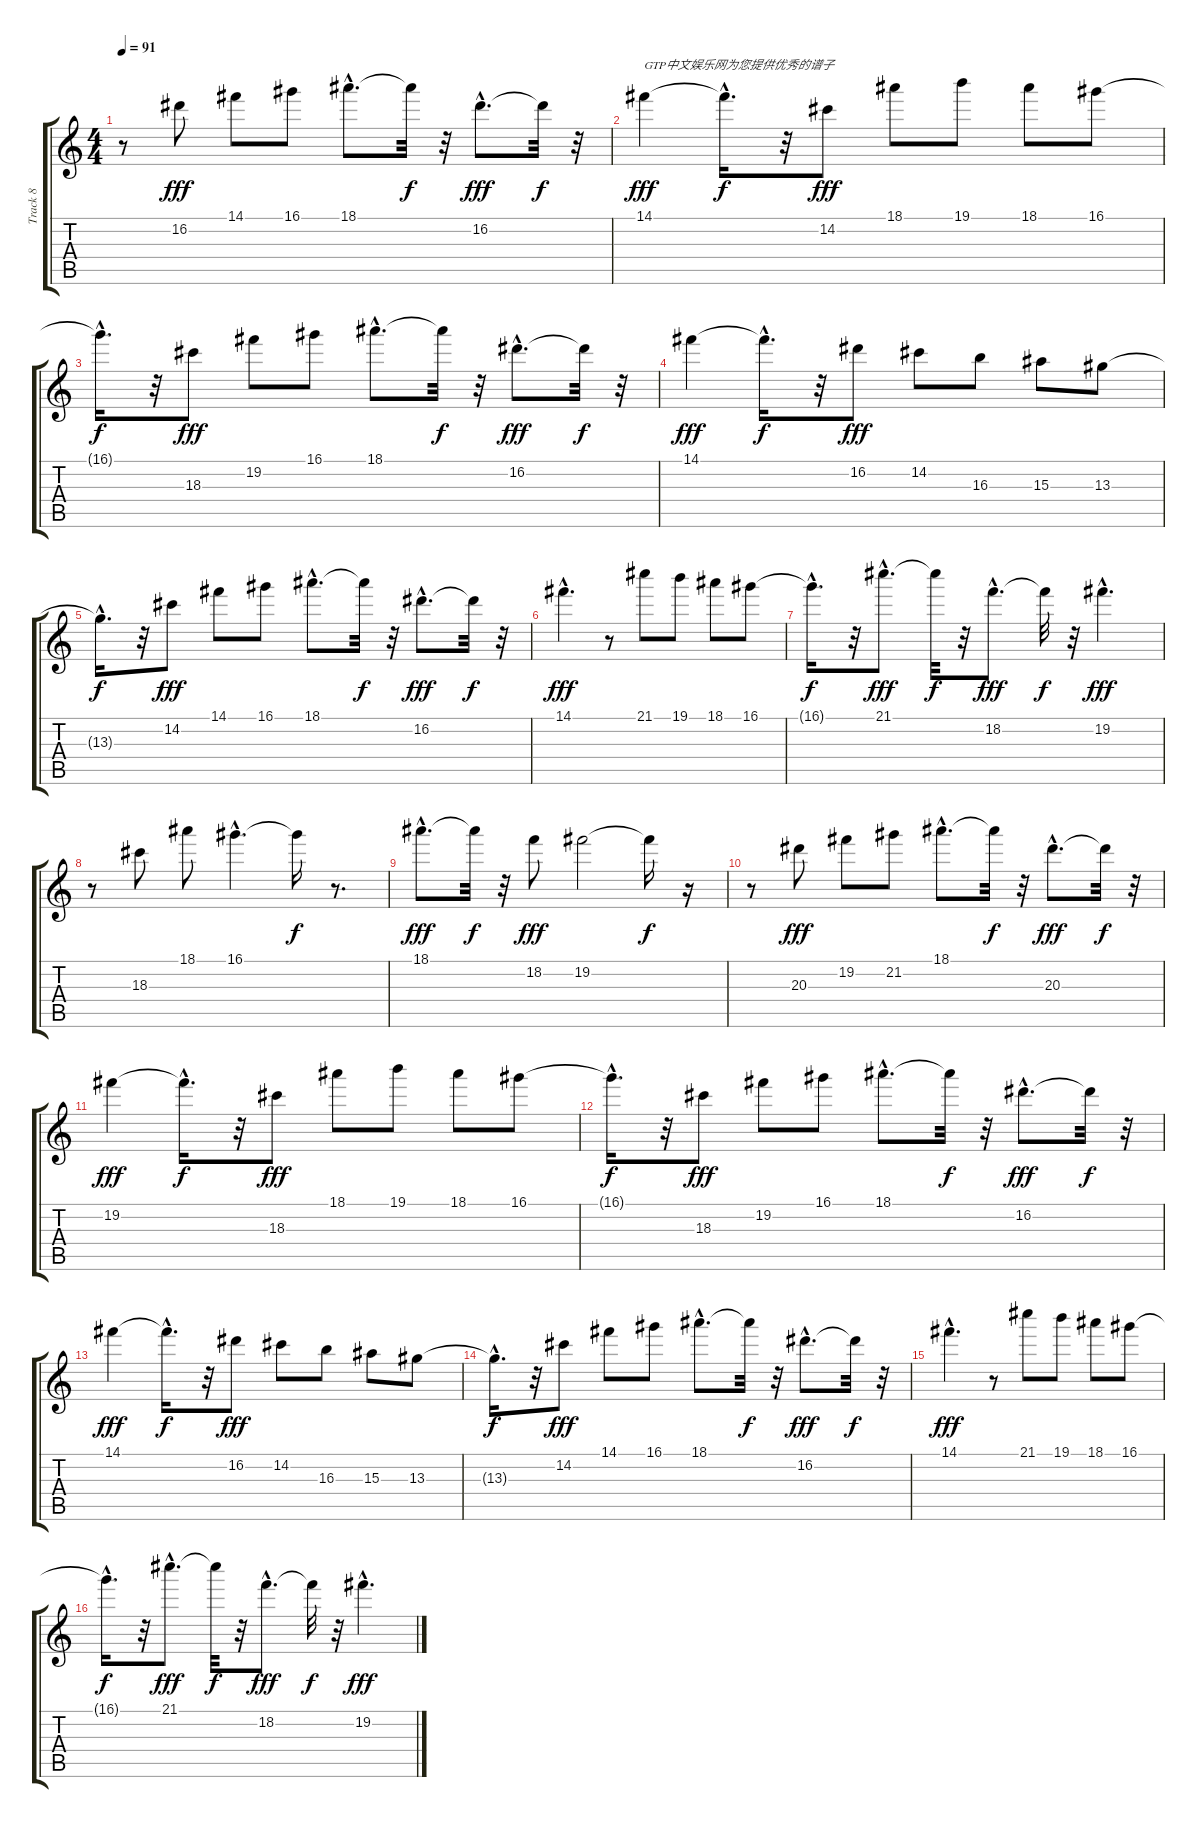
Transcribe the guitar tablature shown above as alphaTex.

\track ("Track 8" "Track 8") {instrument overdrivenguitar}
\staff {score tabs}
\tuning (E4 B3 G3 D3 A2 E2) {hide}
\ts (4 4)
\tempo 91
\clef g2
\ks c
r.8{dy fff instrument overdrivenguitar} 16.2.8 14.1.8 16.1.8 18.1{hac}.8{d} 18.1{t}.32{dy f} r.32 16.2{hac}.8{d dy fff} 16.2{t}.32{dy f} r.32 |
14.1.4{txt "GTP中文娱乐网为您提供优秀的谱子" dy fff} 14.1{hac t}.16{d dy f} r.32 14.2.8{dy fff} 18.1.8 19.1.8 18.1.8 16.1.8 |
16.1{hac t}.16{d dy f} r.32 18.3.8{dy fff} 19.2.8 16.1.8 18.1{hac}.8{d} 18.1{t}.32{dy f} r.32 16.2{hac}.8{d dy fff} 16.2{t}.32{dy f} r.32 |
14.1.4{dy fff} 14.1{hac t}.16{d dy f} r.32 16.2.8{dy fff} 14.2.8 16.3.8 15.3.8 13.3.8 |
13.3{hac t}.16{d dy f} r.32 14.2.8{dy fff} 14.1.8 16.1.8 18.1{hac}.8{d} 18.1{t}.32{dy f} r.32 16.2{hac}.8{d dy fff} 16.2{t}.32{dy f} r.32 |
14.1{hac}.4{d dy fff} r.8 21.1.8 19.1.8 18.1.8 16.1.8 |
16.1{hac t}.16{d dy f} r.32 21.1{hac}.8{d dy fff} 21.1{t}.32{dy f} r.32 18.2{hac}.8{d dy fff} 18.2{t}.32{dy f} r.32 19.2{hac}.4{d dy fff} |
r.8 18.3.8 18.1.8 16.1{hac}.4{d} 16.1{t}.16{dy f} r.8{d} |
18.1{hac}.8{d dy fff} 18.1{t}.32{dy f} r.32 18.2.8{dy fff} 19.2.2 19.2{t}.16{dy f} r.16 |
r.8 20.3.8{dy fff} 19.2.8 21.2.8 18.1{hac}.8{d} 18.1{t}.32{dy f} r.32 20.3{hac}.8{d dy fff} 20.3{t}.32{dy f} r.32 |
19.2.4{dy fff} 19.2{hac t}.16{d dy f} r.32 18.3.8{dy fff} 18.1.8 19.1.8 18.1.8 16.1.8 |
16.1{hac t}.16{d dy f} r.32 18.3.8{dy fff} 19.2.8 16.1.8 18.1{hac}.8{d} 18.1{t}.32{dy f} r.32 16.2{hac}.8{d dy fff} 16.2{t}.32{dy f} r.32 |
14.1.4{dy fff} 14.1{hac t}.16{d dy f} r.32 16.2.8{dy fff} 14.2.8 16.3.8 15.3.8 13.3.8 |
13.3{hac t}.16{d dy f} r.32 14.2.8{dy fff} 14.1.8 16.1.8 18.1{hac}.8{d} 18.1{t}.32{dy f} r.32 16.2{hac}.8{d dy fff} 16.2{t}.32{dy f} r.32 |
14.1{hac}.4{d dy fff} r.8 21.1.8 19.1.8 18.1.8 16.1.8 |
16.1{hac t}.16{d dy f} r.32 21.1{hac}.8{d dy fff} 21.1{t}.32{dy f} r.32 18.2{hac}.8{d dy fff} 18.2{t}.32{dy f} r.32 19.2{hac}.4{d dy fff}
